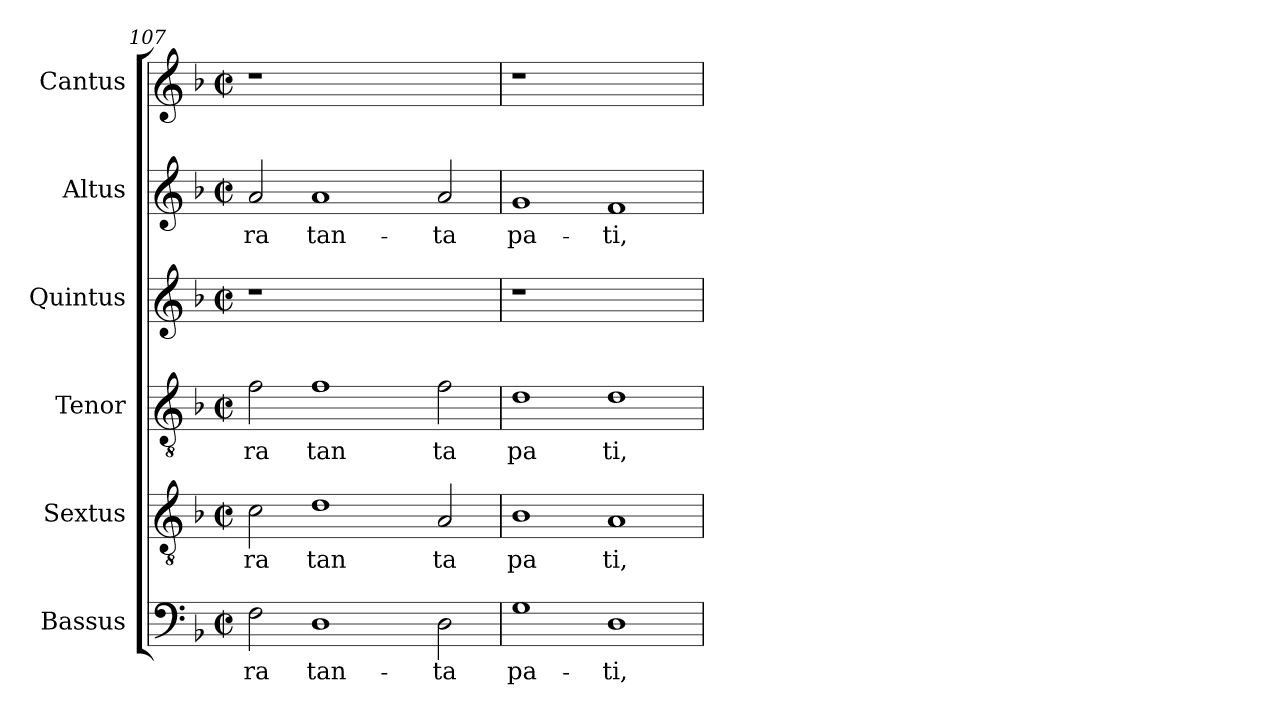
**kern	**text	**kern	**text	**kern	**text	**kern	**kern	**text	**kern
*part6	*part6	*part5	*part5	*part4	*part4	*part3	*part2	*part2	*part1
*staff6	*staff6	*staff5	*staff5	*staff4	*staff4	*staff3	*staff2	*staff2	*staff1
*I"Bassus	*	*I"Sextus	*	*I"Tenor	*	*I"Quintus	*I"Altus	*	*I"Cantus
*I'Bassus	*	*I'Sextus	*	*I'Tenor	*	*I'Quintus	*I'Altus	*	*I'Cantus
*clefF4	*	*clefGv2	*	*clefGv2	*	*clefG2	*clefG2	*	*clefG2
*k[b-]	*	*k[b-]	*	*k[b-]	*	*k[b-]	*k[b-]	*	*k[b-]
*F:	*	*F:	*	*F:	*	*F:	*F:	*	*F:
*M2/2	*	*M2/2	*	*M2/2	*	*M2/2	*M2/2	*	*M2/2
*met(c|)	*	*met(c|)	*	*met(c|)	*	*met(c|)	*met(c|)	*	*met(c|)
=107	=107	=107	=107	=107	=107	=107	=107	=107	=107
!	!LO:LY:b:cj	!	!LO:LY:b:cj	!	!LO:LY:b:cj	!	!	!LO:LY:b:cj	!
2F\	-ra	2c\	ra	2f\	ra	1r	2a/	-ra	1r
!	!LO:LY:b:cj	!	!LO:LY:b:cj	!	!LO:LY:b:cj	!	!	!LO:LY:b:cj	!
1D	tan-	1d	tan	1f	tan	.	1a	tan-	.
.	.	.	.	.	.	1ryy	.	.	1ryy
!	!LO:LY:b:cj	!	!LO:LY:b:cj	!	!LO:LY:b:cj	!	!	!LO:LY:b:cj	!
2D\	-ta	2A/	ta	2f\	ta	.	2a/	-ta	.
=108	=108	=108	=108	=108	=108	=108	=108	=108	=108
!	!LO:LY:b:cj	!	!LO:LY:b:cj	!	!LO:LY:b:cj	!	!	!LO:LY:b:cj	!
1G	pa-	1B-	pa	1d	pa	1r	1g	pa-	1r
!	!LO:LY:b:cj	!	!LO:LY:b:cj	!	!LO:LY:b:cj	!	!	!LO:LY:b:cj	!
1D	-ti,	1A	ti,	1d	ti,	1ryy	1f	-ti,	1ryy
=	=	=	=	=	=	=	=	=	=
*-	*-	*-	*-	*-	*-	*-	*-	*-	*-
